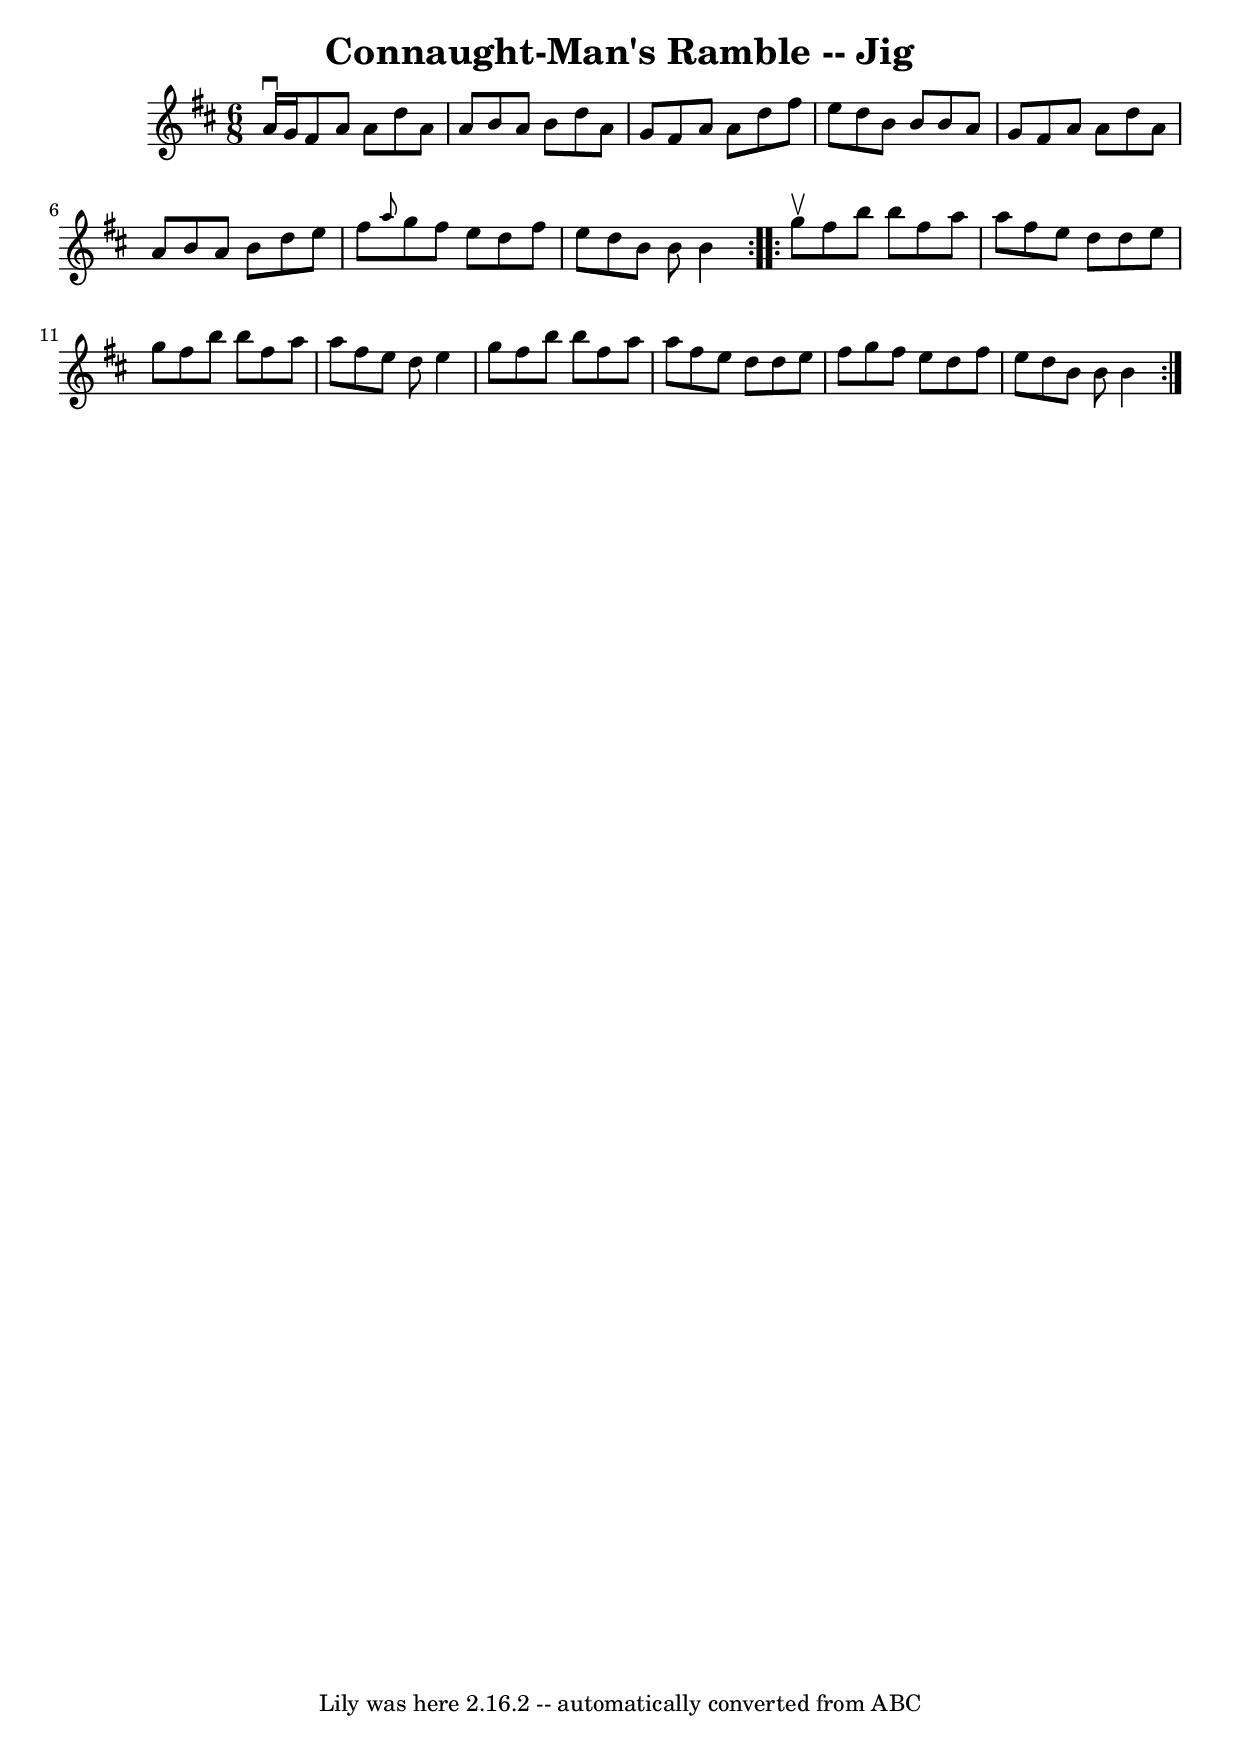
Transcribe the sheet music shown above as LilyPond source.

\version "2.16.2"
\include "Mammoth.ily"
\header {
  %% book = "Ryan's Mammoth Collection"
  crossRefNumber = "1"
  footnotes = "\\\\87 451"
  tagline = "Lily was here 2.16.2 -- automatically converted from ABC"
  title = "Connaught-Man's Ramble -- Jig"

}
voicedefault =  {



  \repeat volta 2 {

    \time 6/8 
    \key d \major
    a'16^\downbow g'16  |
    fis'8 a'8    
    a'8 d''8 a'8 a'8    |
    b'8 a'8 b'8 d''8 a'8 g'8  |
    fis'8 a'8 a'8 d''8 fis''8 e''8    |
    d''8  
    b'8 b'8 b'8 a'8 g'8    |
    fis'8 a'8 a'8 d''8   
    a'8 a'8    |
    b'8 a'8 b'8 d''8 e''8 fis''8     |
    \grace { a''8  
	   } g''8 fis''8 e''8 d''8 fis''8 e''8  |
    d''8 b'8 b'8 b'4  
  }     
  \repeat volta 2 {
    g''8^\upbow  |
    fis''8 b''8 b''8 fis''8 a''8 a''8    |
    
    fis''8 e''8 d''8 d''8 e''8 g''8    |
    fis''8 b''8    
    b''8 fis''8 a''8 a''8    |
    fis''8 e''8 d''8 e''4    
    g''8    |
    fis''8 b''8 b''8 fis''8 a''8 a''8     |
    fis''8 e''8 d''8 d''8 e''8 fis''8    |
    g''8  
    fis''8 e''8 d''8 fis''8 e''8    |
    d''8 b'8 b'8    
    b'4  
  }   

}

\score{
  <<

    \context Staff="default"
    {
      \voicedefault 
      
    }

  >>
  \layout {
    
  }
  \midi {
  }

}
